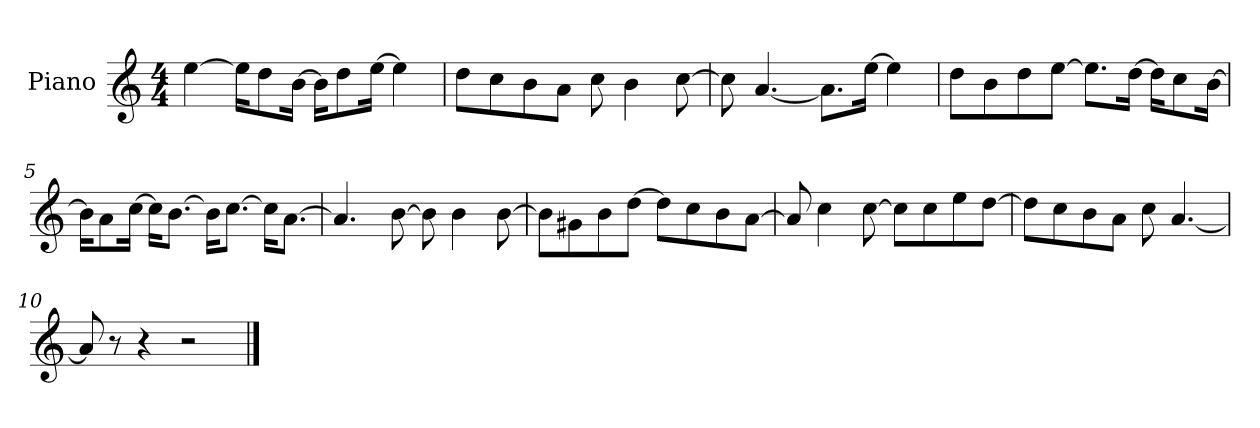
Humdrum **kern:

**kern
*part1
*staff1
*I"Piano
*I'P-no
*clefG2
*k[]
*M4/4
*MM90
=1
[4ee\
16ee\KL]
8dd\
[16b\Jk
16b\KL]
8dd\
[16ee\Jk
4ee\]
=2
8dd\L
8cc\
8b\
8a\J
8cc\
4b\
[8cc\
=3
8cc\]
[4.a/
8.a\L]
[16ee\Jk
4ee\]
=4
8dd\L
8b\
8dd\
[8ee\J
8.ee\L]
[16dd\Jk
16dd\KL]
8cc\
[16b\Jk
!!LO:LB:g=z
=5
16b\KL]
8a\
[16cc\Jk
16cc\KL]
[8.b\J
16b\KL]
[8.cc\J
16cc\KL]
[8.a\J
=6
4.a/]
[8b\
8b\]
4b\
[8b\
=7
8b\L]
8g#X\
8b\
[8dd\J
8dd\L]
8cc\
8b\
[8a\J
=8
8a/]
4cc\
[8cc\
8cc\L]
8cc\
8ee\
[8dd\J
=9
8dd\L]
8cc\
8b\
8a\J
8cc\
[4.a/
!!LO:LB:g=z
=10
8a/]
8r
4r
2r
==
*-
